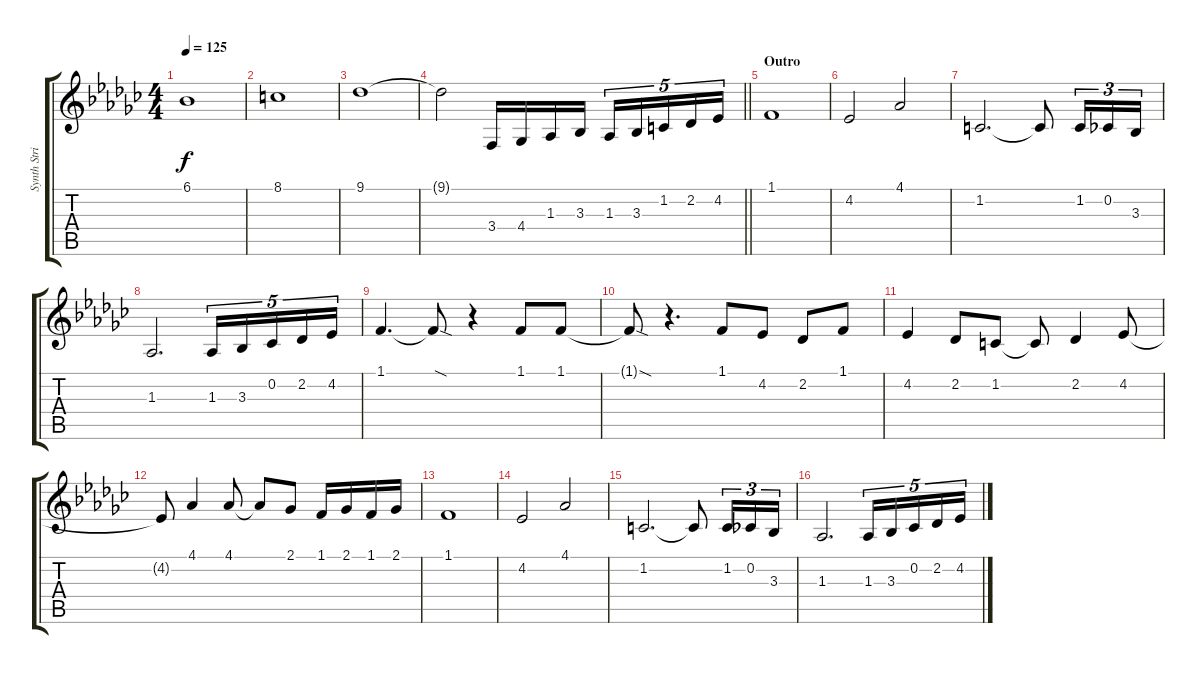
\track ("Synth Strings" "Synth Stri") {instrument stringensemble1}
\staff {score tabs}
\tuning (E4 B3 G3 D3 A2 E2) {hide}
\ts (4 4)
\tempo 125
\clef g2
\ks gb
6.1.1{dy f} |
8.1.1 |
9.1.1 |
\barLineRight lightlight
9.1{t}.2 3.4.16 4.4.16 1.3.16 3.3.16 1.3.16{tu (5 4)} 3.3.16{tu (5 4)} 1.2.16{tu (5 4)} 2.2.16{tu (5 4)} 4.2.16{tu (5 4)} |
\section ("" "Outro")
1.1.1 |
4.2.2 4.1.2 |
1.2.2{d} 1.2{t}.8 1.2.16{tu (3 2)} 0.2.16{tu (3 2)} 3.3.16{tu (3 2)} |
1.3.2{d} 1.3.16{tu (5 4)} 3.3.16{tu (5 4)} 0.2.16{tu (5 4)} 2.2.16{tu (5 4)} 4.2.16{tu (5 4)} |
1.1.4{d} 1.1{sod t}.8 r.4 1.1.8 1.1.8 |
1.1{sod t}.8 r.4{d} 1.1.8 4.2.8 2.2.8 1.1.8 |
4.2.4 2.2.8 1.2.8 1.2{t}.8 2.2.4 4.2.8 |
4.2{t}.8 4.1.4 4.1.8 4.1{t}.8 2.1.8 1.1.16 2.1.16 1.1.16 2.1.16 |
1.1.1 |
4.2.2 4.1.2 |
1.2.2{d} 1.2{t}.8 1.2.16{tu (3 2)} 0.2.16{tu (3 2)} 3.3.16{tu (3 2)} |
1.3.2{d} 1.3.16{tu (5 4)} 3.3.16{tu (5 4)} 0.2.16{tu (5 4)} 2.2.16{tu (5 4)} 4.2.16{tu (5 4)}
